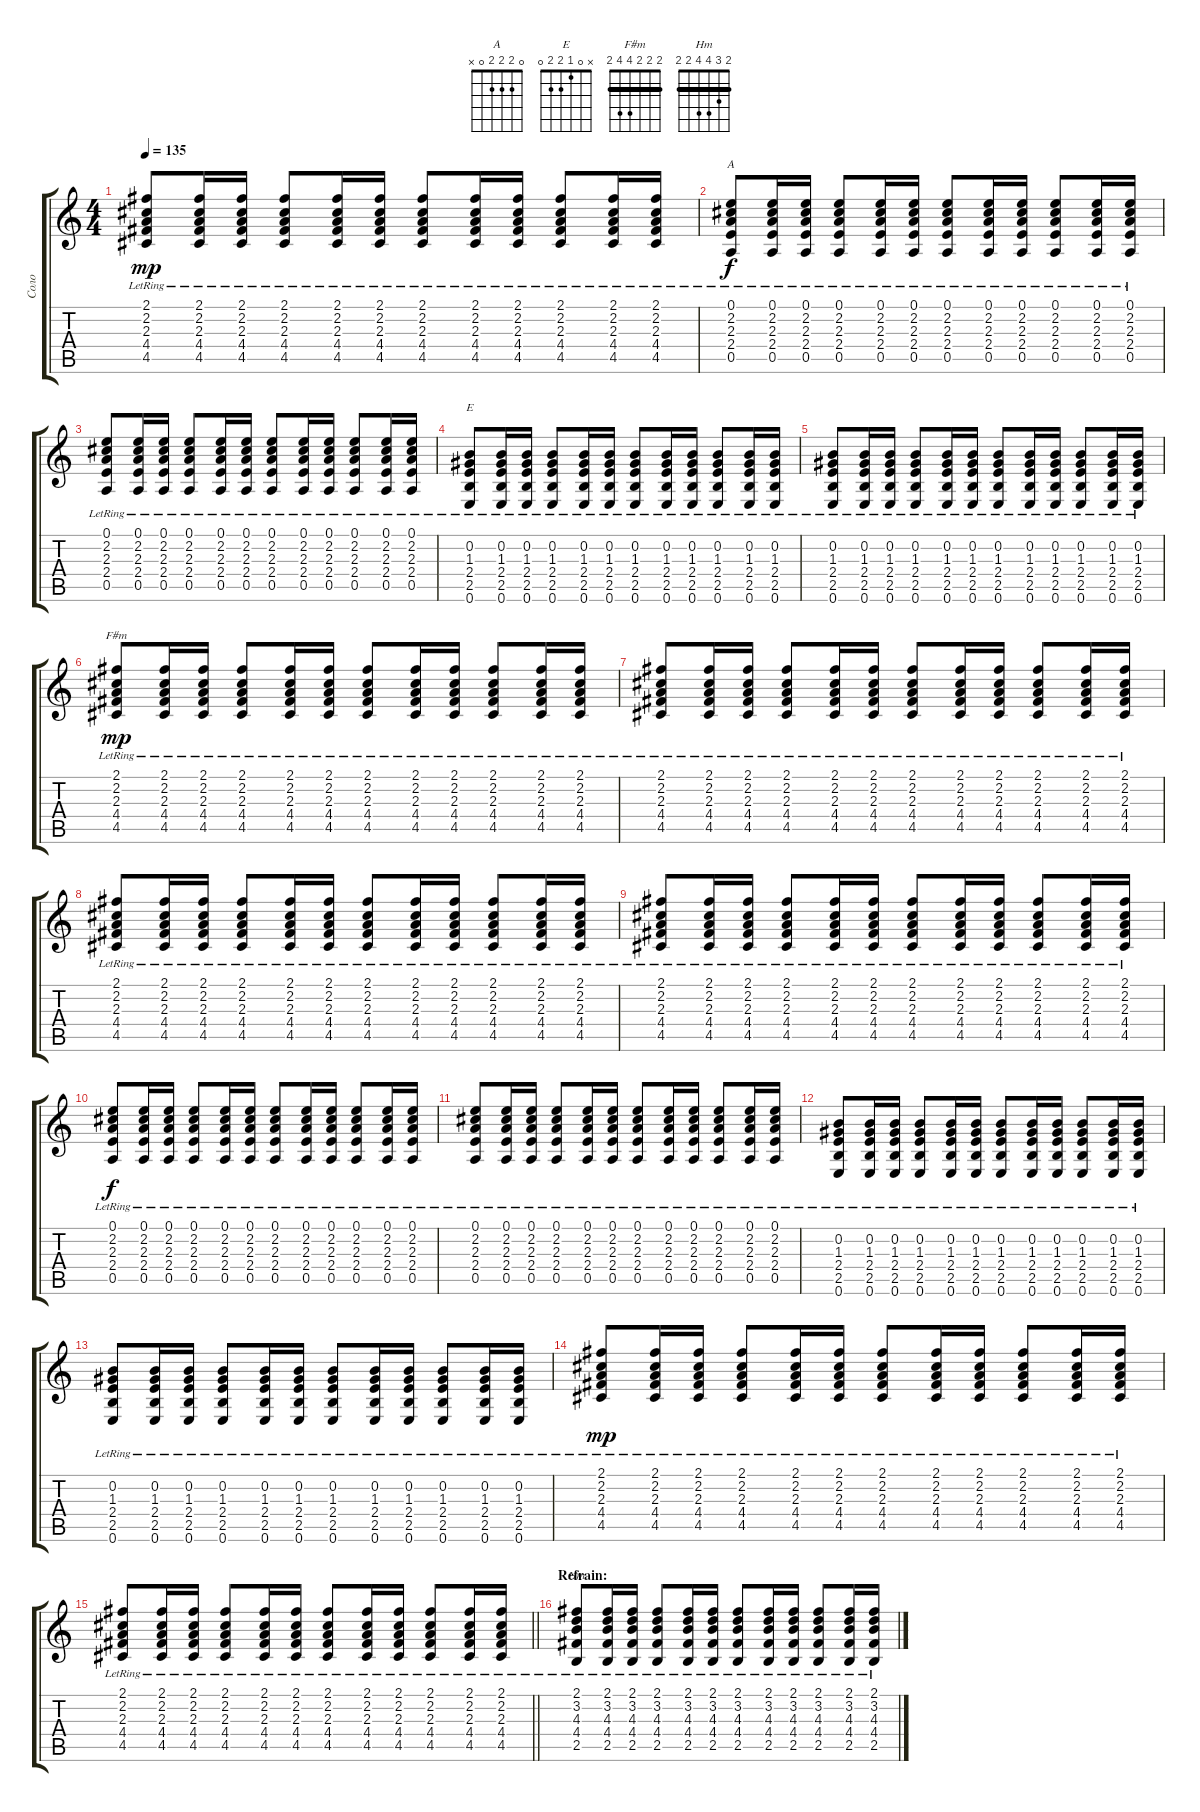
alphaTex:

\track ("Соло" "Соло") {instrument acousticguitarsteel}
\staff {score tabs}
\tuning (E4 B3 G3 D3 A2 E2) {hide}
\chord ("A" 0 2 2 2 0 x)
\chord ("E" x 0 1 2 2 0)
\chord ("F#m" 2 2 2 4 4 2) {barre 2}
\chord ("Hm" 2 3 4 4 2 2) {barre 2}
\ts (4 4)
\tempo 135
\clef g2
\ks c
(2.1{lr} 2.2{lr} 2.3{lr} 4.4{lr} 4.5{lr}).8{dy mp} (2.1{lr} 2.2{lr} 2.3{lr} 4.4{lr} 4.5{lr}).16 (2.1{lr} 2.2{lr} 2.3{lr} 4.4{lr} 4.5{lr}).16 (2.1{lr} 2.2{lr} 2.3{lr} 4.4{lr} 4.5{lr}).8 (2.1{lr} 2.2{lr} 2.3{lr} 4.4{lr} 4.5{lr}).16 (2.1{lr} 2.2{lr} 2.3{lr} 4.4{lr} 4.5{lr}).16 (2.1{lr} 2.2{lr} 2.3{lr} 4.4{lr} 4.5{lr}).8 (2.1{lr} 2.2{lr} 2.3{lr} 4.4{lr} 4.5{lr}).16 (2.1{lr} 2.2{lr} 2.3{lr} 4.4{lr} 4.5{lr}).16 (2.1{lr} 2.2{lr} 2.3{lr} 4.4{lr} 4.5{lr}).8 (2.1{lr} 2.2{lr} 2.3{lr} 4.4{lr} 4.5{lr}).16 (2.1{lr} 2.2{lr} 2.3{lr} 4.4{lr} 4.5{lr}).16 |
(0.1{lr} 2.2{lr} 2.3{lr} 2.4{lr} 0.5{lr}).8{ch "A" dy f} (0.1{lr} 2.2{lr} 2.3{lr} 2.4{lr} 0.5{lr}).16 (0.1{lr} 2.2{lr} 2.3{lr} 2.4{lr} 0.5{lr}).16 (0.1{lr} 2.2{lr} 2.3{lr} 2.4{lr} 0.5{lr}).8 (0.1{lr} 2.2{lr} 2.3{lr} 2.4{lr} 0.5{lr}).16 (0.1{lr} 2.2{lr} 2.3{lr} 2.4{lr} 0.5{lr}).16 (0.1{lr} 2.2{lr} 2.3{lr} 2.4{lr} 0.5{lr}).8 (0.1{lr} 2.2{lr} 2.3{lr} 2.4{lr} 0.5{lr}).16 (0.1{lr} 2.2{lr} 2.3{lr} 2.4{lr} 0.5{lr}).16 (0.1{lr} 2.2{lr} 2.3{lr} 2.4{lr} 0.5{lr}).8 (0.1{lr} 2.2{lr} 2.3{lr} 2.4{lr} 0.5{lr}).16 (0.1{lr} 2.2{lr} 2.3{lr} 2.4{lr} 0.5{lr}).16 |
(0.1{lr} 2.2{lr} 2.3{lr} 2.4{lr} 0.5{lr}).8 (0.1{lr} 2.2{lr} 2.3{lr} 2.4{lr} 0.5{lr}).16 (0.1{lr} 2.2{lr} 2.3{lr} 2.4{lr} 0.5{lr}).16 (0.1{lr} 2.2{lr} 2.3{lr} 2.4{lr} 0.5{lr}).8 (0.1{lr} 2.2{lr} 2.3{lr} 2.4{lr} 0.5{lr}).16 (0.1{lr} 2.2{lr} 2.3{lr} 2.4{lr} 0.5{lr}).16 (0.1{lr} 2.2{lr} 2.3{lr} 2.4{lr} 0.5{lr}).8 (0.1{lr} 2.2{lr} 2.3{lr} 2.4{lr} 0.5{lr}).16 (0.1{lr} 2.2{lr} 2.3{lr} 2.4{lr} 0.5{lr}).16 (0.1{lr} 2.2{lr} 2.3{lr} 2.4{lr} 0.5{lr}).8 (0.1{lr} 2.2{lr} 2.3{lr} 2.4{lr} 0.5{lr}).16 (0.1{lr} 2.2{lr} 2.3{lr} 2.4{lr} 0.5{lr}).16 |
(0.2{lr} 1.3{lr} 2.4{lr} 2.5{lr} 0.6{lr}).8{ch "E"} (0.2{lr} 1.3{lr} 2.4{lr} 2.5{lr} 0.6{lr}).16 (0.2{lr} 1.3{lr} 2.4{lr} 2.5{lr} 0.6{lr}).16 (0.2{lr} 1.3{lr} 2.4{lr} 2.5{lr} 0.6{lr}).8 (0.2{lr} 1.3{lr} 2.4{lr} 2.5{lr} 0.6{lr}).16 (0.2{lr} 1.3{lr} 2.4{lr} 2.5{lr} 0.6{lr}).16 (0.2{lr} 1.3{lr} 2.4{lr} 2.5{lr} 0.6{lr}).8 (0.2{lr} 1.3{lr} 2.4{lr} 2.5{lr} 0.6{lr}).16 (0.2{lr} 1.3{lr} 2.4{lr} 2.5{lr} 0.6{lr}).16 (0.2{lr} 1.3{lr} 2.4{lr} 2.5{lr} 0.6{lr}).8 (0.2{lr} 1.3{lr} 2.4{lr} 2.5{lr} 0.6{lr}).16 (0.2{lr} 1.3{lr} 2.4{lr} 2.5{lr} 0.6{lr}).16 |
(0.2{lr} 1.3{lr} 2.4{lr} 2.5{lr} 0.6{lr}).8 (0.2{lr} 1.3{lr} 2.4{lr} 2.5{lr} 0.6{lr}).16 (0.2{lr} 1.3{lr} 2.4{lr} 2.5{lr} 0.6{lr}).16 (0.2{lr} 1.3{lr} 2.4{lr} 2.5{lr} 0.6{lr}).8 (0.2{lr} 1.3{lr} 2.4{lr} 2.5{lr} 0.6{lr}).16 (0.2{lr} 1.3{lr} 2.4{lr} 2.5{lr} 0.6{lr}).16 (0.2{lr} 1.3{lr} 2.4{lr} 2.5{lr} 0.6{lr}).8 (0.2{lr} 1.3{lr} 2.4{lr} 2.5{lr} 0.6{lr}).16 (0.2{lr} 1.3{lr} 2.4{lr} 2.5{lr} 0.6{lr}).16 (0.2{lr} 1.3{lr} 2.4{lr} 2.5{lr} 0.6{lr}).8 (0.2{lr} 1.3{lr} 2.4{lr} 2.5{lr} 0.6{lr}).16 (0.2{lr} 1.3{lr} 2.4{lr} 2.5{lr} 0.6{lr}).16 |
(2.1{lr} 2.2{lr} 2.3{lr} 4.4{lr} 4.5{lr}).8{ch "F#m" dy mp} (2.1{lr} 2.2{lr} 2.3{lr} 4.4{lr} 4.5{lr}).16 (2.1{lr} 2.2{lr} 2.3{lr} 4.4{lr} 4.5{lr}).16 (2.1{lr} 2.2{lr} 2.3{lr} 4.4{lr} 4.5{lr}).8 (2.1{lr} 2.2{lr} 2.3{lr} 4.4{lr} 4.5{lr}).16 (2.1{lr} 2.2{lr} 2.3{lr} 4.4{lr} 4.5{lr}).16 (2.1{lr} 2.2{lr} 2.3{lr} 4.4{lr} 4.5{lr}).8 (2.1{lr} 2.2{lr} 2.3{lr} 4.4{lr} 4.5{lr}).16 (2.1{lr} 2.2{lr} 2.3{lr} 4.4{lr} 4.5{lr}).16 (2.1{lr} 2.2{lr} 2.3{lr} 4.4{lr} 4.5{lr}).8 (2.1{lr} 2.2{lr} 2.3{lr} 4.4{lr} 4.5{lr}).16 (2.1{lr} 2.2{lr} 2.3{lr} 4.4{lr} 4.5{lr}).16 |
(2.1{lr} 2.2{lr} 2.3{lr} 4.4{lr} 4.5{lr}).8 (2.1{lr} 2.2{lr} 2.3{lr} 4.4{lr} 4.5{lr}).16 (2.1{lr} 2.2{lr} 2.3{lr} 4.4{lr} 4.5{lr}).16 (2.1{lr} 2.2{lr} 2.3{lr} 4.4{lr} 4.5{lr}).8 (2.1{lr} 2.2{lr} 2.3{lr} 4.4{lr} 4.5{lr}).16 (2.1{lr} 2.2{lr} 2.3{lr} 4.4{lr} 4.5{lr}).16 (2.1{lr} 2.2{lr} 2.3{lr} 4.4{lr} 4.5{lr}).8 (2.1{lr} 2.2{lr} 2.3{lr} 4.4{lr} 4.5{lr}).16 (2.1{lr} 2.2{lr} 2.3{lr} 4.4{lr} 4.5{lr}).16 (2.1{lr} 2.2{lr} 2.3{lr} 4.4{lr} 4.5{lr}).8 (2.1{lr} 2.2{lr} 2.3{lr} 4.4{lr} 4.5{lr}).16 (2.1{lr} 2.2{lr} 2.3{lr} 4.4{lr} 4.5{lr}).16 |
(2.1{lr} 2.2{lr} 2.3{lr} 4.4{lr} 4.5{lr}).8 (2.1{lr} 2.2{lr} 2.3{lr} 4.4{lr} 4.5{lr}).16 (2.1{lr} 2.2{lr} 2.3{lr} 4.4{lr} 4.5{lr}).16 (2.1{lr} 2.2{lr} 2.3{lr} 4.4{lr} 4.5{lr}).8 (2.1{lr} 2.2{lr} 2.3{lr} 4.4{lr} 4.5{lr}).16 (2.1{lr} 2.2{lr} 2.3{lr} 4.4{lr} 4.5{lr}).16 (2.1{lr} 2.2{lr} 2.3{lr} 4.4{lr} 4.5{lr}).8 (2.1{lr} 2.2{lr} 2.3{lr} 4.4{lr} 4.5{lr}).16 (2.1{lr} 2.2{lr} 2.3{lr} 4.4{lr} 4.5{lr}).16 (2.1{lr} 2.2{lr} 2.3{lr} 4.4{lr} 4.5{lr}).8 (2.1{lr} 2.2{lr} 2.3{lr} 4.4{lr} 4.5{lr}).16 (2.1{lr} 2.2{lr} 2.3{lr} 4.4{lr} 4.5{lr}).16 |
(2.1{lr} 2.2{lr} 2.3{lr} 4.4{lr} 4.5{lr}).8 (2.1{lr} 2.2{lr} 2.3{lr} 4.4{lr} 4.5{lr}).16 (2.1{lr} 2.2{lr} 2.3{lr} 4.4{lr} 4.5{lr}).16 (2.1{lr} 2.2{lr} 2.3{lr} 4.4{lr} 4.5{lr}).8 (2.1{lr} 2.2{lr} 2.3{lr} 4.4{lr} 4.5{lr}).16 (2.1{lr} 2.2{lr} 2.3{lr} 4.4{lr} 4.5{lr}).16 (2.1{lr} 2.2{lr} 2.3{lr} 4.4{lr} 4.5{lr}).8 (2.1{lr} 2.2{lr} 2.3{lr} 4.4{lr} 4.5{lr}).16 (2.1{lr} 2.2{lr} 2.3{lr} 4.4{lr} 4.5{lr}).16 (2.1{lr} 2.2{lr} 2.3{lr} 4.4{lr} 4.5{lr}).8 (2.1{lr} 2.2{lr} 2.3{lr} 4.4{lr} 4.5{lr}).16 (2.1{lr} 2.2{lr} 2.3{lr} 4.4{lr} 4.5{lr}).16 |
(0.1{lr} 2.2{lr} 2.3{lr} 2.4{lr} 0.5{lr}).8{dy f} (0.1{lr} 2.2{lr} 2.3{lr} 2.4{lr} 0.5{lr}).16 (0.1{lr} 2.2{lr} 2.3{lr} 2.4{lr} 0.5{lr}).16 (0.1{lr} 2.2{lr} 2.3{lr} 2.4{lr} 0.5{lr}).8 (0.1{lr} 2.2{lr} 2.3{lr} 2.4{lr} 0.5{lr}).16 (0.1{lr} 2.2{lr} 2.3{lr} 2.4{lr} 0.5{lr}).16 (0.1{lr} 2.2{lr} 2.3{lr} 2.4{lr} 0.5{lr}).8 (0.1{lr} 2.2{lr} 2.3{lr} 2.4{lr} 0.5{lr}).16 (0.1{lr} 2.2{lr} 2.3{lr} 2.4{lr} 0.5{lr}).16 (0.1{lr} 2.2{lr} 2.3{lr} 2.4{lr} 0.5{lr}).8 (0.1{lr} 2.2{lr} 2.3{lr} 2.4{lr} 0.5{lr}).16 (0.1{lr} 2.2{lr} 2.3{lr} 2.4{lr} 0.5{lr}).16 |
(0.1{lr} 2.2{lr} 2.3{lr} 2.4{lr} 0.5{lr}).8 (0.1{lr} 2.2{lr} 2.3{lr} 2.4{lr} 0.5{lr}).16 (0.1{lr} 2.2{lr} 2.3{lr} 2.4{lr} 0.5{lr}).16 (0.1{lr} 2.2{lr} 2.3{lr} 2.4{lr} 0.5{lr}).8 (0.1{lr} 2.2{lr} 2.3{lr} 2.4{lr} 0.5{lr}).16 (0.1{lr} 2.2{lr} 2.3{lr} 2.4{lr} 0.5{lr}).16 (0.1{lr} 2.2{lr} 2.3{lr} 2.4{lr} 0.5{lr}).8 (0.1{lr} 2.2{lr} 2.3{lr} 2.4{lr} 0.5{lr}).16 (0.1{lr} 2.2{lr} 2.3{lr} 2.4{lr} 0.5{lr}).16 (0.1{lr} 2.2{lr} 2.3{lr} 2.4{lr} 0.5{lr}).8 (0.1{lr} 2.2{lr} 2.3{lr} 2.4{lr} 0.5{lr}).16 (0.1{lr} 2.2{lr} 2.3{lr} 2.4{lr} 0.5{lr}).16 |
(0.2{lr} 1.3{lr} 2.4{lr} 2.5{lr} 0.6{lr}).8 (0.2{lr} 1.3{lr} 2.4{lr} 2.5{lr} 0.6{lr}).16 (0.2{lr} 1.3{lr} 2.4{lr} 2.5{lr} 0.6{lr}).16 (0.2{lr} 1.3{lr} 2.4{lr} 2.5{lr} 0.6{lr}).8 (0.2{lr} 1.3{lr} 2.4{lr} 2.5{lr} 0.6{lr}).16 (0.2{lr} 1.3{lr} 2.4{lr} 2.5{lr} 0.6{lr}).16 (0.2{lr} 1.3{lr} 2.4{lr} 2.5{lr} 0.6{lr}).8 (0.2{lr} 1.3{lr} 2.4{lr} 2.5{lr} 0.6{lr}).16 (0.2{lr} 1.3{lr} 2.4{lr} 2.5{lr} 0.6{lr}).16 (0.2{lr} 1.3{lr} 2.4{lr} 2.5{lr} 0.6{lr}).8 (0.2{lr} 1.3{lr} 2.4{lr} 2.5{lr} 0.6{lr}).16 (0.2{lr} 1.3{lr} 2.4{lr} 2.5{lr} 0.6{lr}).16 |
(0.2{lr} 1.3{lr} 2.4{lr} 2.5{lr} 0.6{lr}).8 (0.2{lr} 1.3{lr} 2.4{lr} 2.5{lr} 0.6{lr}).16 (0.2{lr} 1.3{lr} 2.4{lr} 2.5{lr} 0.6{lr}).16 (0.2{lr} 1.3{lr} 2.4{lr} 2.5{lr} 0.6{lr}).8 (0.2{lr} 1.3{lr} 2.4{lr} 2.5{lr} 0.6{lr}).16 (0.2{lr} 1.3{lr} 2.4{lr} 2.5{lr} 0.6{lr}).16 (0.2{lr} 1.3{lr} 2.4{lr} 2.5{lr} 0.6{lr}).8 (0.2{lr} 1.3{lr} 2.4{lr} 2.5{lr} 0.6{lr}).16 (0.2{lr} 1.3{lr} 2.4{lr} 2.5{lr} 0.6{lr}).16 (0.2{lr} 1.3{lr} 2.4{lr} 2.5{lr} 0.6{lr}).8 (0.2{lr} 1.3{lr} 2.4{lr} 2.5{lr} 0.6{lr}).16 (0.2{lr} 1.3{lr} 2.4{lr} 2.5{lr} 0.6{lr}).16 |
(2.1{lr} 2.2{lr} 2.3{lr} 4.4{lr} 4.5{lr}).8{dy mp} (2.1{lr} 2.2{lr} 2.3{lr} 4.4{lr} 4.5{lr}).16 (2.1{lr} 2.2{lr} 2.3{lr} 4.4{lr} 4.5{lr}).16 (2.1{lr} 2.2{lr} 2.3{lr} 4.4{lr} 4.5{lr}).8 (2.1{lr} 2.2{lr} 2.3{lr} 4.4{lr} 4.5{lr}).16 (2.1{lr} 2.2{lr} 2.3{lr} 4.4{lr} 4.5{lr}).16 (2.1{lr} 2.2{lr} 2.3{lr} 4.4{lr} 4.5{lr}).8 (2.1{lr} 2.2{lr} 2.3{lr} 4.4{lr} 4.5{lr}).16 (2.1{lr} 2.2{lr} 2.3{lr} 4.4{lr} 4.5{lr}).16 (2.1{lr} 2.2{lr} 2.3{lr} 4.4{lr} 4.5{lr}).8 (2.1{lr} 2.2{lr} 2.3{lr} 4.4{lr} 4.5{lr}).16 (2.1{lr} 2.2{lr} 2.3{lr} 4.4{lr} 4.5{lr}).16 |
\barLineRight lightlight
(2.1{lr} 2.2{lr} 2.3{lr} 4.4{lr} 4.5{lr}).8 (2.1{lr} 2.2{lr} 2.3{lr} 4.4{lr} 4.5{lr}).16 (2.1{lr} 2.2{lr} 2.3{lr} 4.4{lr} 4.5{lr}).16 (2.1{lr} 2.2{lr} 2.3{lr} 4.4{lr} 4.5{lr}).8 (2.1{lr} 2.2{lr} 2.3{lr} 4.4{lr} 4.5{lr}).16 (2.1{lr} 2.2{lr} 2.3{lr} 4.4{lr} 4.5{lr}).16 (2.1{lr} 2.2{lr} 2.3{lr} 4.4{lr} 4.5{lr}).8 (2.1{lr} 2.2{lr} 2.3{lr} 4.4{lr} 4.5{lr}).16 (2.1{lr} 2.2{lr} 2.3{lr} 4.4{lr} 4.5{lr}).16 (2.1{lr} 2.2{lr} 2.3{lr} 4.4{lr} 4.5{lr}).8 (2.1{lr} 2.2{lr} 2.3{lr} 4.4{lr} 4.5{lr}).16 (2.1{lr} 2.2{lr} 2.3{lr} 4.4{lr} 4.5{lr}).16 |
\section ("" "Refrain:")
(2.1{lr} 3.2{lr} 4.3{lr} 4.4{lr} 2.5{lr}).8{ch "Hm"} (2.1{lr} 3.2{lr} 4.3{lr} 4.4{lr} 2.5{lr}).16 (2.1{lr} 3.2{lr} 4.3{lr} 4.4{lr} 2.5{lr}).16 (2.1{lr} 3.2{lr} 4.3{lr} 4.4{lr} 2.5{lr}).8 (2.1{lr} 3.2{lr} 4.3{lr} 4.4{lr} 2.5{lr}).16 (2.1{lr} 3.2{lr} 4.3{lr} 4.4{lr} 2.5{lr}).16 (2.1{lr} 3.2{lr} 4.3{lr} 4.4{lr} 2.5{lr}).8 (2.1{lr} 3.2{lr} 4.3{lr} 4.4{lr} 2.5{lr}).16 (2.1{lr} 3.2{lr} 4.3{lr} 4.4{lr} 2.5{lr}).16 (2.1{lr} 3.2{lr} 4.3{lr} 4.4{lr} 2.5{lr}).8 (2.1{lr} 3.2{lr} 4.3{lr} 4.4{lr} 2.5{lr}).16 (2.1{lr} 3.2{lr} 4.3{lr} 4.4{lr} 2.5{lr}).16
